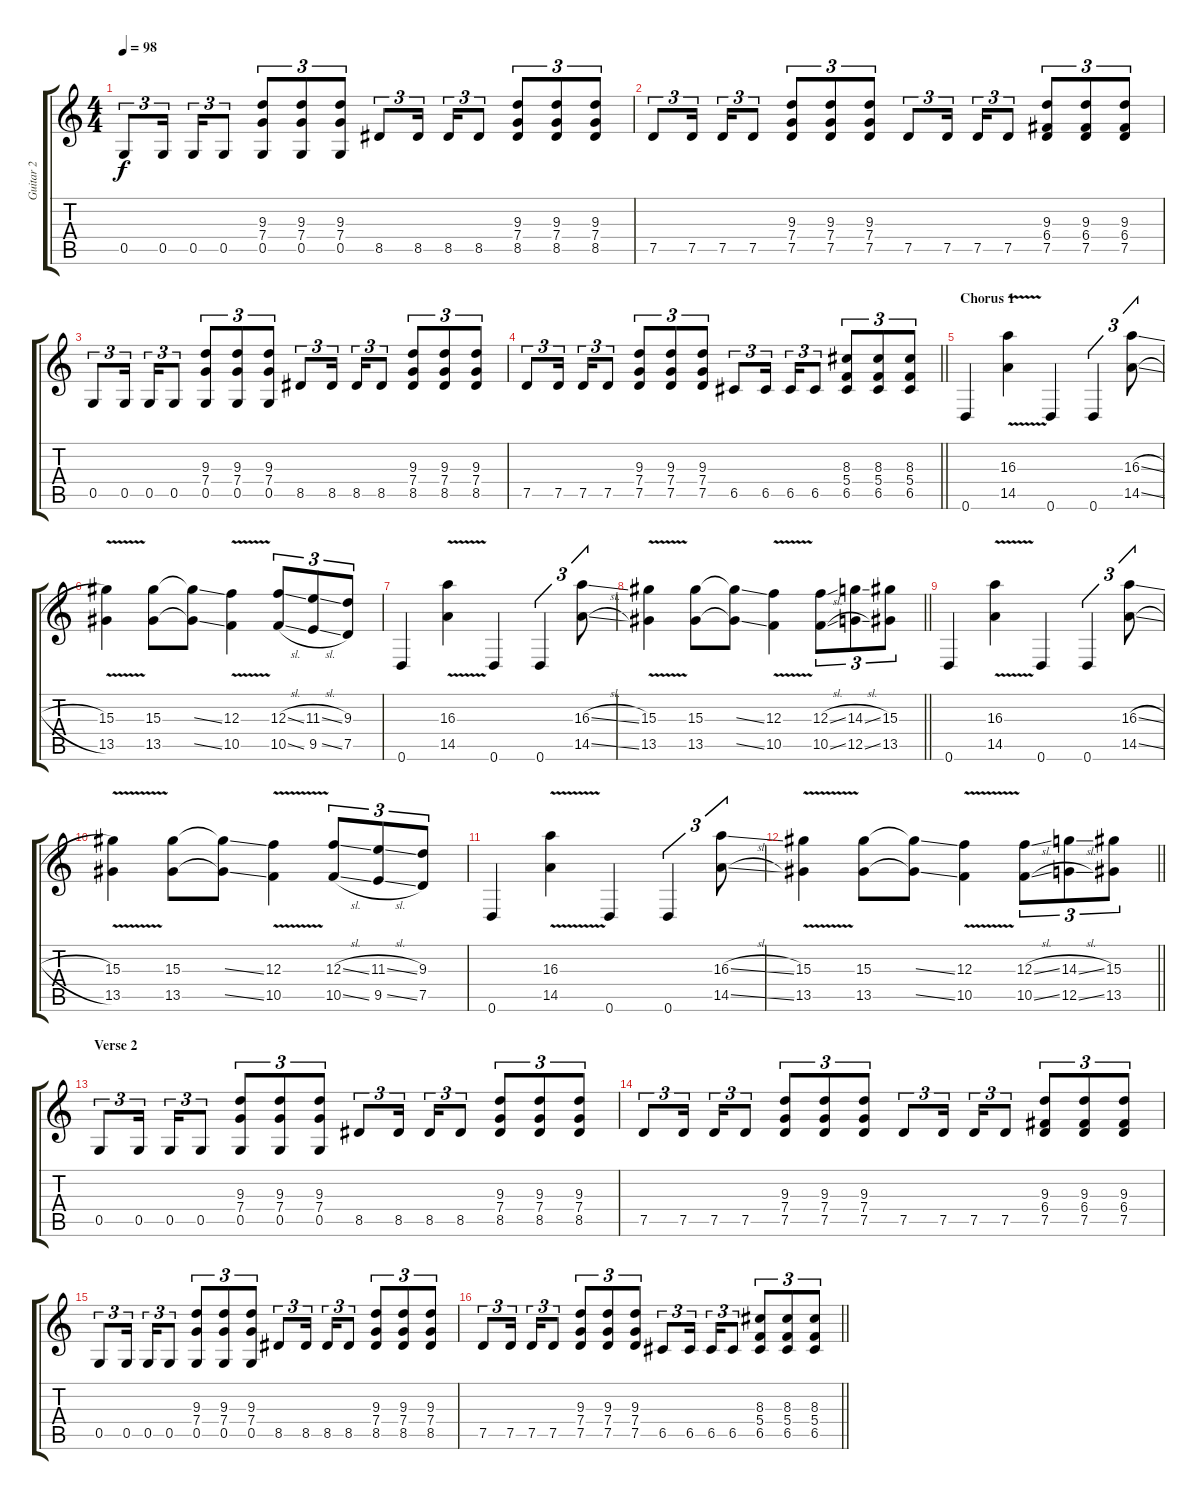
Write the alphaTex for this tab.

\track ("Guitar 2" "Guitar 2") {instrument distortionguitar}
\staff {score tabs}
\tuning (D4 A3 F3 C3 G2 D2) {hide}
\ts (4 4)
\tempo 98
\clef g2
\ks c
0.5.8{tu (3 2) dy f} 0.5.16{tu (3 2)} 0.5.16{tu (3 2)} 0.5.8{tu (3 2)} (9.3 7.4 0.5).8{tu (3 2)} (9.3 7.4 0.5).8{tu (3 2)} (9.3 7.4 0.5).8{tu (3 2)} 8.5.8{tu (3 2)} 8.5.16{tu (3 2)} 8.5.16{tu (3 2)} 8.5.8{tu (3 2)} (9.3 7.4 8.5).8{tu (3 2)} (9.3 7.4 8.5).8{tu (3 2)} (9.3 7.4 8.5).8{tu (3 2)} |
7.5.8{tu (3 2)} 7.5.16{tu (3 2)} 7.5.16{tu (3 2)} 7.5.8{tu (3 2)} (9.3 7.4 7.5).8{tu (3 2)} (9.3 7.4 7.5).8{tu (3 2)} (9.3 7.4 7.5).8{tu (3 2)} 7.5.8{tu (3 2)} 7.5.16{tu (3 2)} 7.5.16{tu (3 2)} 7.5.8{tu (3 2)} (9.3 6.4 7.5).8{tu (3 2)} (9.3 6.4 7.5).8{tu (3 2)} (9.3 6.4 7.5).8{tu (3 2)} |
0.5.8{tu (3 2)} 0.5.16{tu (3 2)} 0.5.16{tu (3 2)} 0.5.8{tu (3 2)} (9.3 7.4 0.5).8{tu (3 2)} (9.3 7.4 0.5).8{tu (3 2)} (9.3 7.4 0.5).8{tu (3 2)} 8.5.8{tu (3 2)} 8.5.16{tu (3 2)} 8.5.16{tu (3 2)} 8.5.8{tu (3 2)} (9.3 7.4 8.5).8{tu (3 2)} (9.3 7.4 8.5).8{tu (3 2)} (9.3 7.4 8.5).8{tu (3 2)} |
\barLineRight lightlight
7.5.8{tu (3 2)} 7.5.16{tu (3 2)} 7.5.16{tu (3 2)} 7.5.8{tu (3 2)} (9.3 7.4 7.5).8{tu (3 2)} (9.3 7.4 7.5).8{tu (3 2)} (9.3 7.4 7.5).8{tu (3 2)} 6.5.8{tu (3 2)} 6.5.16{tu (3 2)} 6.5.16{tu (3 2)} 6.5.8{tu (3 2)} (8.3 5.4 6.5).8{tu (3 2)} (8.3 5.4 6.5).8{tu (3 2)} (8.3 5.4 6.5).8{tu (3 2)} |
\section ("" "Chorus 1")
0.6.4 (16.3{v} 14.5{v}).4 0.6.4 0.6.4{tu (3 2)} (16.3{sl} 14.5{sl}).8{tu (3 2)} |
(15.3{v} 13.5{v}).4 (15.3 13.5).8 (15.3{ss t} 13.5{ss t}).8 (12.3{v} 10.5{v}).4 (12.3{sl} 10.5{sl}).8{tu (3 2)} (11.3{sl} 9.5{sl}).8{tu (3 2)} (9.3 7.5).8{tu (3 2)} |
0.6.4 (16.3{v} 14.5{v}).4 0.6.4 0.6.4{tu (3 2)} (16.3{sl} 14.5{sl}).8{tu (3 2)} |
\barLineRight lightlight
(15.3{v} 13.5{v}).4 (15.3 13.5).8 (15.3{ss t} 13.5{ss t}).8 (12.3{v} 10.5{v}).4 (12.3{sl} 10.5{sl}).8{tu (3 2)} (14.3{sl} 12.5{sl}).8{tu (3 2)} (15.3 13.5).8{tu (3 2)} |
0.6.4 (16.3{v} 14.5{v}).4 0.6.4 0.6.4{tu (3 2)} (16.3{sl} 14.5{sl}).8{tu (3 2)} |
(15.3{v} 13.5{v}).4 (15.3 13.5).8 (15.3{ss t} 13.5{ss t}).8 (12.3{v} 10.5{v}).4 (12.3{sl} 10.5{sl}).8{tu (3 2)} (11.3{sl} 9.5{sl}).8{tu (3 2)} (9.3 7.5).8{tu (3 2)} |
0.6.4 (16.3{v} 14.5{v}).4 0.6.4 0.6.4{tu (3 2)} (16.3{sl} 14.5{sl}).8{tu (3 2)} |
\barLineRight lightlight
(15.3{v} 13.5{v}).4 (15.3 13.5).8 (15.3{ss t} 13.5{ss t}).8 (12.3{v} 10.5{v}).4 (12.3{sl} 10.5{sl}).8{tu (3 2)} (14.3{sl} 12.5{sl}).8{tu (3 2)} (15.3 13.5).8{tu (3 2)} |
\section ("" "Verse 2")
0.5.8{tu (3 2)} 0.5.16{tu (3 2)} 0.5.16{tu (3 2)} 0.5.8{tu (3 2)} (9.3 7.4 0.5).8{tu (3 2)} (9.3 7.4 0.5).8{tu (3 2)} (9.3 7.4 0.5).8{tu (3 2)} 8.5.8{tu (3 2)} 8.5.16{tu (3 2)} 8.5.16{tu (3 2)} 8.5.8{tu (3 2)} (9.3 7.4 8.5).8{tu (3 2)} (9.3 7.4 8.5).8{tu (3 2)} (9.3 7.4 8.5).8{tu (3 2)} |
7.5.8{tu (3 2)} 7.5.16{tu (3 2)} 7.5.16{tu (3 2)} 7.5.8{tu (3 2)} (9.3 7.4 7.5).8{tu (3 2)} (9.3 7.4 7.5).8{tu (3 2)} (9.3 7.4 7.5).8{tu (3 2)} 7.5.8{tu (3 2)} 7.5.16{tu (3 2)} 7.5.16{tu (3 2)} 7.5.8{tu (3 2)} (9.3 6.4 7.5).8{tu (3 2)} (9.3 6.4 7.5).8{tu (3 2)} (9.3 6.4 7.5).8{tu (3 2)} |
0.5.8{tu (3 2)} 0.5.16{tu (3 2)} 0.5.16{tu (3 2)} 0.5.8{tu (3 2)} (9.3 7.4 0.5).8{tu (3 2)} (9.3 7.4 0.5).8{tu (3 2)} (9.3 7.4 0.5).8{tu (3 2)} 8.5.8{tu (3 2)} 8.5.16{tu (3 2)} 8.5.16{tu (3 2)} 8.5.8{tu (3 2)} (9.3 7.4 8.5).8{tu (3 2)} (9.3 7.4 8.5).8{tu (3 2)} (9.3 7.4 8.5).8{tu (3 2)} |
\barLineRight lightlight
7.5.8{tu (3 2)} 7.5.16{tu (3 2)} 7.5.16{tu (3 2)} 7.5.8{tu (3 2)} (9.3 7.4 7.5).8{tu (3 2)} (9.3 7.4 7.5).8{tu (3 2)} (9.3 7.4 7.5).8{tu (3 2)} 6.5.8{tu (3 2)} 6.5.16{tu (3 2)} 6.5.16{tu (3 2)} 6.5.8{tu (3 2)} (8.3 5.4 6.5).8{tu (3 2)} (8.3 5.4 6.5).8{tu (3 2)} (8.3 5.4 6.5).8{tu (3 2)}
